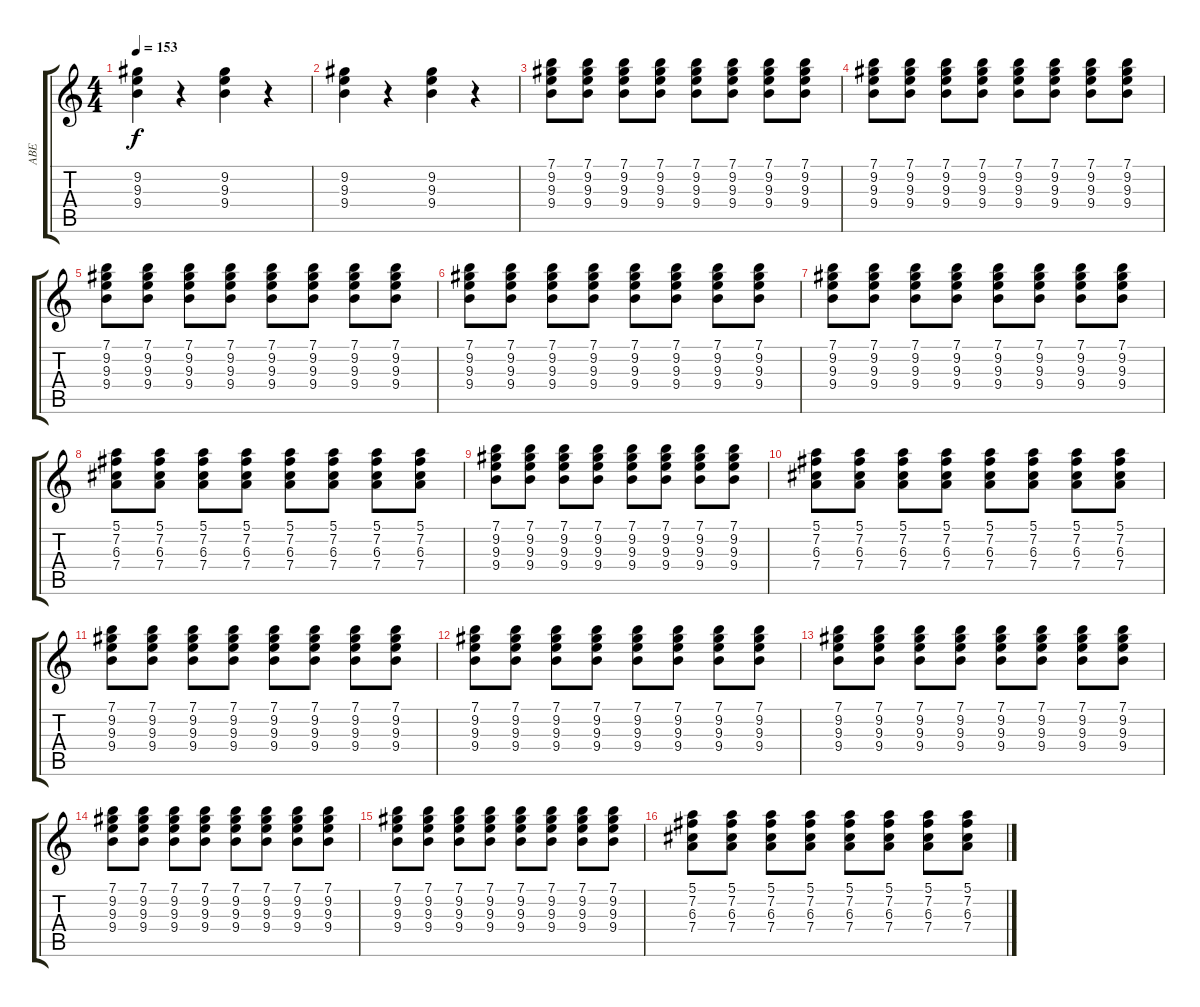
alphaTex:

\track ("ABE" "ABE") {instrument electricguitarclean}
\staff {score tabs}
\tuning (E4 B3 G3 D3 A2 E2) {hide}
\ts (4 4)
\tempo 153
\clef g2
\ks c
(9.2 9.3 9.4).4{dy f} r.4 (9.2 9.3 9.4).4 r.4 |
(9.2 9.3 9.4).4 r.4 (9.2 9.3 9.4).4 r.4 |
(7.1 9.2 9.3 9.4).8 (7.1 9.2 9.3 9.4).8 (7.1 9.2 9.3 9.4).8 (7.1 9.2 9.3 9.4).8 (7.1 9.2 9.3 9.4).8 (7.1 9.2 9.3 9.4).8 (7.1 9.2 9.3 9.4).8 (7.1 9.2 9.3 9.4).8 |
(7.1 9.2 9.3 9.4).8 (7.1 9.2 9.3 9.4).8 (7.1 9.2 9.3 9.4).8 (7.1 9.2 9.3 9.4).8 (7.1 9.2 9.3 9.4).8 (7.1 9.2 9.3 9.4).8 (7.1 9.2 9.3 9.4).8 (7.1 9.2 9.3 9.4).8 |
(7.1 9.2 9.3 9.4).8 (7.1 9.2 9.3 9.4).8 (7.1 9.2 9.3 9.4).8 (7.1 9.2 9.3 9.4).8 (7.1 9.2 9.3 9.4).8 (7.1 9.2 9.3 9.4).8 (7.1 9.2 9.3 9.4).8 (7.1 9.2 9.3 9.4).8 |
(7.1 9.2 9.3 9.4).8 (7.1 9.2 9.3 9.4).8 (7.1 9.2 9.3 9.4).8 (7.1 9.2 9.3 9.4).8 (7.1 9.2 9.3 9.4).8 (7.1 9.2 9.3 9.4).8 (7.1 9.2 9.3 9.4).8 (7.1 9.2 9.3 9.4).8 |
(7.1 9.2 9.3 9.4).8 (7.1 9.2 9.3 9.4).8 (7.1 9.2 9.3 9.4).8 (7.1 9.2 9.3 9.4).8 (7.1 9.2 9.3 9.4).8 (7.1 9.2 9.3 9.4).8 (7.1 9.2 9.3 9.4).8 (7.1 9.2 9.3 9.4).8 |
(5.1 7.2 6.3 7.4).8 (5.1 7.2 6.3 7.4).8 (5.1 7.2 6.3 7.4).8 (5.1 7.2 6.3 7.4).8 (5.1 7.2 6.3 7.4).8 (5.1 7.2 6.3 7.4).8 (5.1 7.2 6.3 7.4).8 (5.1 7.2 6.3 7.4).8 |
(7.1 9.2 9.3 9.4).8 (7.1 9.2 9.3 9.4).8 (7.1 9.2 9.3 9.4).8 (7.1 9.2 9.3 9.4).8 (7.1 9.2 9.3 9.4).8 (7.1 9.2 9.3 9.4).8 (7.1 9.2 9.3 9.4).8 (7.1 9.2 9.3 9.4).8 |
(5.1 7.2 6.3 7.4).8 (5.1 7.2 6.3 7.4).8 (5.1 7.2 6.3 7.4).8 (5.1 7.2 6.3 7.4).8 (5.1 7.2 6.3 7.4).8 (5.1 7.2 6.3 7.4).8 (5.1 7.2 6.3 7.4).8 (5.1 7.2 6.3 7.4).8 |
(7.1 9.2 9.3 9.4).8 (7.1 9.2 9.3 9.4).8 (7.1 9.2 9.3 9.4).8 (7.1 9.2 9.3 9.4).8 (7.1 9.2 9.3 9.4).8 (7.1 9.2 9.3 9.4).8 (7.1 9.2 9.3 9.4).8 (7.1 9.2 9.3 9.4).8 |
(7.1 9.2 9.3 9.4).8 (7.1 9.2 9.3 9.4).8 (7.1 9.2 9.3 9.4).8 (7.1 9.2 9.3 9.4).8 (7.1 9.2 9.3 9.4).8 (7.1 9.2 9.3 9.4).8 (7.1 9.2 9.3 9.4).8 (7.1 9.2 9.3 9.4).8 |
(7.1 9.2 9.3 9.4).8 (7.1 9.2 9.3 9.4).8 (7.1 9.2 9.3 9.4).8 (7.1 9.2 9.3 9.4).8 (7.1 9.2 9.3 9.4).8 (7.1 9.2 9.3 9.4).8 (7.1 9.2 9.3 9.4).8 (7.1 9.2 9.3 9.4).8 |
(7.1 9.2 9.3 9.4).8 (7.1 9.2 9.3 9.4).8 (7.1 9.2 9.3 9.4).8 (7.1 9.2 9.3 9.4).8 (7.1 9.2 9.3 9.4).8 (7.1 9.2 9.3 9.4).8 (7.1 9.2 9.3 9.4).8 (7.1 9.2 9.3 9.4).8 |
(7.1 9.2 9.3 9.4).8 (7.1 9.2 9.3 9.4).8 (7.1 9.2 9.3 9.4).8 (7.1 9.2 9.3 9.4).8 (7.1 9.2 9.3 9.4).8 (7.1 9.2 9.3 9.4).8 (7.1 9.2 9.3 9.4).8 (7.1 9.2 9.3 9.4).8 |
(5.1 7.2 6.3 7.4).8 (5.1 7.2 6.3 7.4).8 (5.1 7.2 6.3 7.4).8 (5.1 7.2 6.3 7.4).8 (5.1 7.2 6.3 7.4).8 (5.1 7.2 6.3 7.4).8 (5.1 7.2 6.3 7.4).8 (5.1 7.2 6.3 7.4).8
